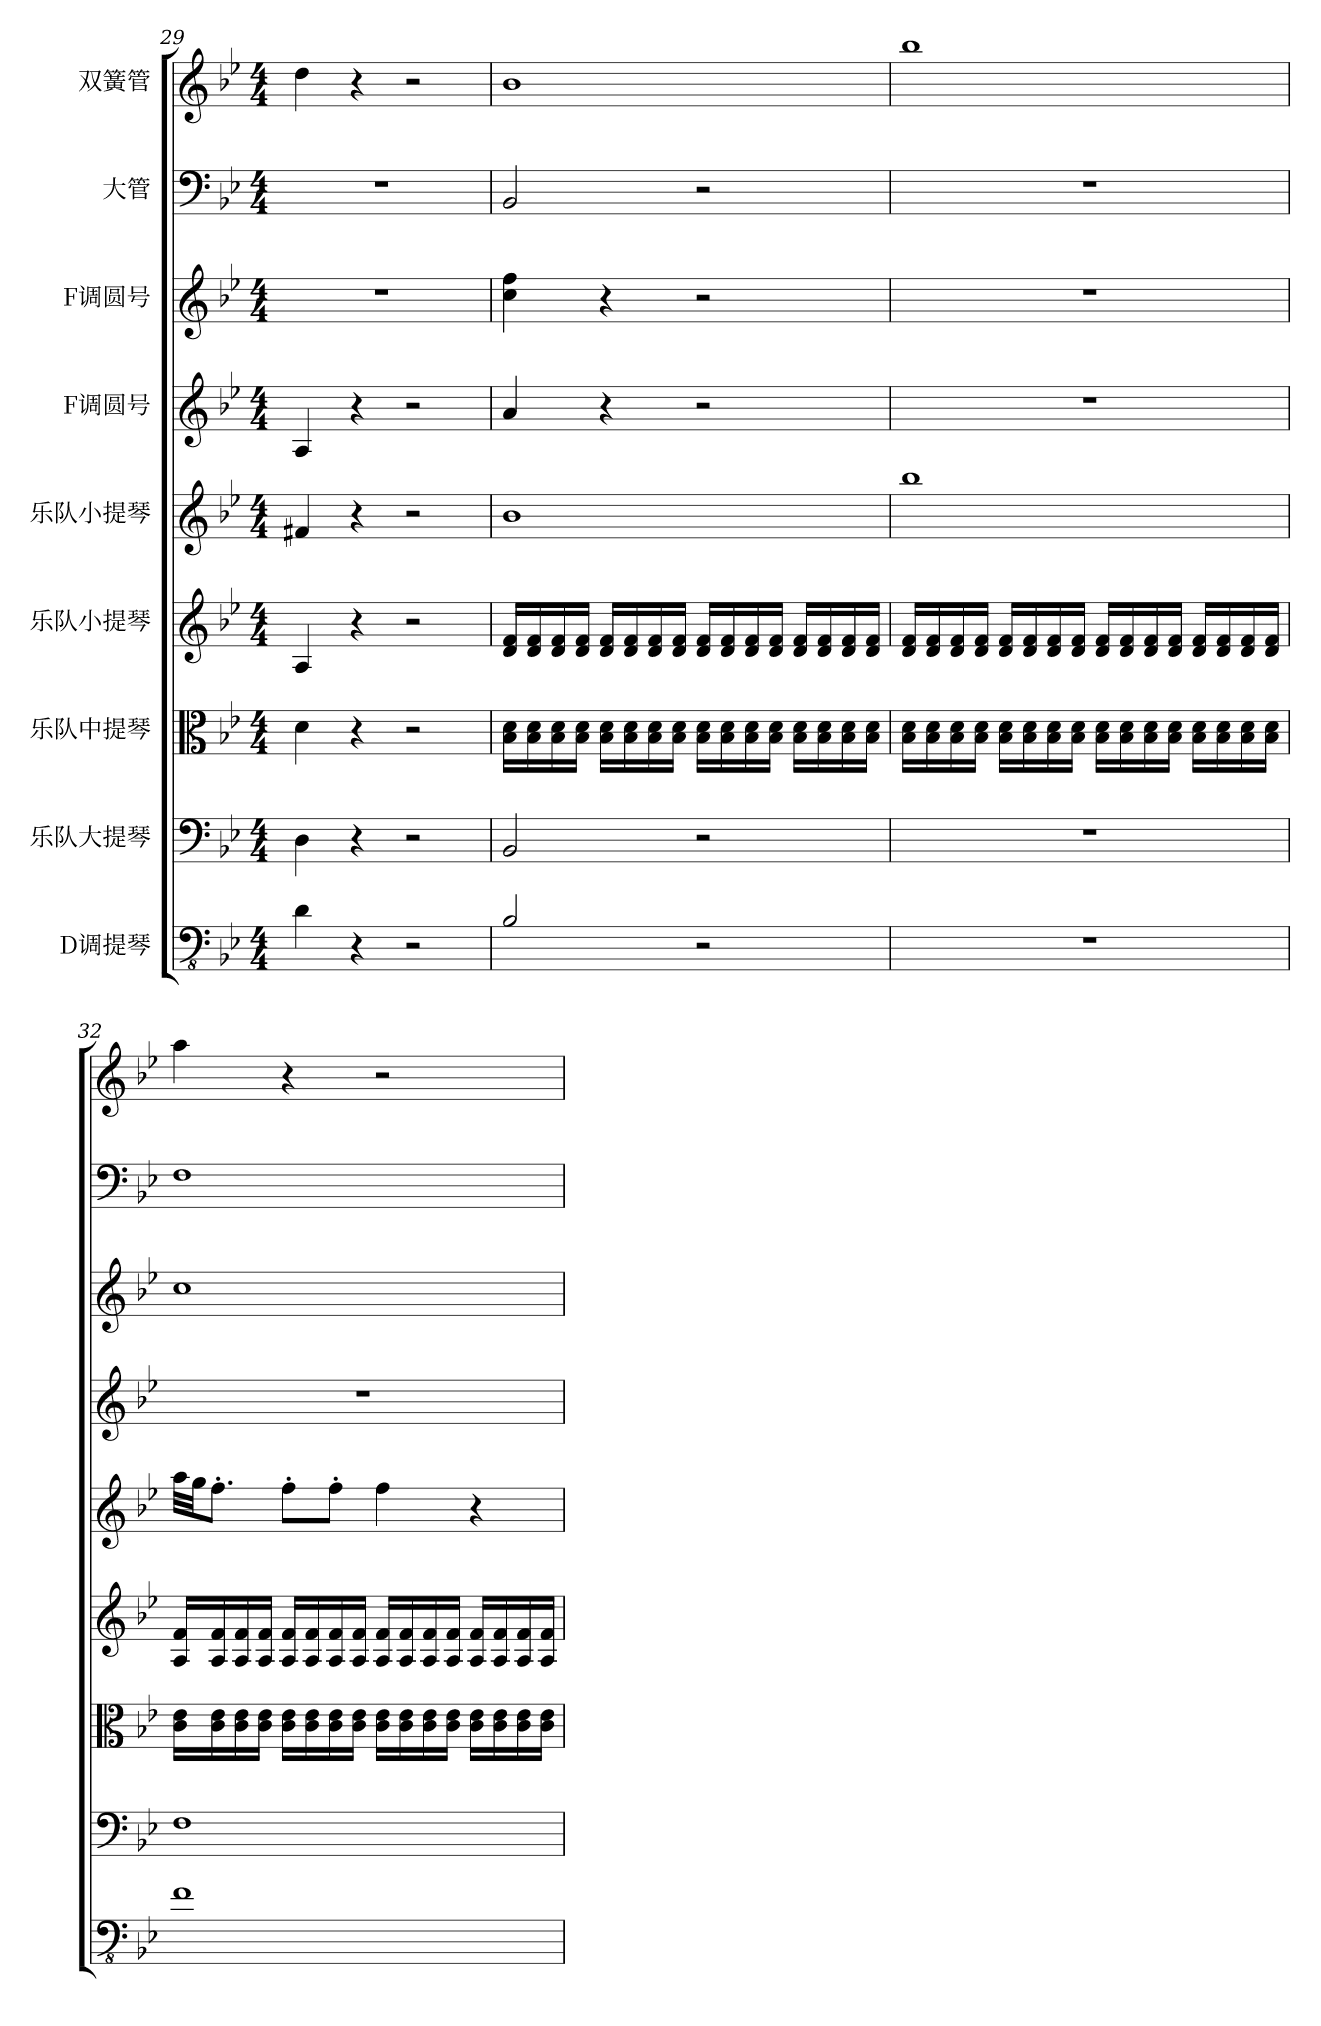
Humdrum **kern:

**kern	**kern	**kern	**kern	**kern	**kern	**kern	**kern	**kern
*part9	*part8	*part7	*part6	*part5	*part4	*part3	*part2	*part1
*staff9	*staff8	*staff7	*staff6	*staff5	*staff4	*staff3	*staff2	*staff1
*I"D调提琴	*I"乐队大提琴	*I"乐队中提琴	*I"乐队小提琴	*I"乐队小提琴	*I"F调圆号	*I"F调圆号	*I"大管	*I"双簧管
*clefFv4	*clefF4	*clefC3	*clefG2	*clefG2	*clefG2	*clefG2	*clefF4	*clefG2
*ITrd7c12	*	*	*	*	*ITrd4c7	*ITrd4c7	*	*
*k[b-e-]	*k[b-e-]	*k[b-e-]	*k[b-e-]	*k[b-e-]	*k[b-e-a-]	*k[b-e-a-]	*k[b-e-]	*k[b-e-]
*M4/4	*M4/4	*M4/4	*M4/4	*M4/4	*M4/4	*M4/4	*M4/4	*M4/4
=29	=29	=29	=29	=29	=29	=29	=29	=29
4DD\	4D\	4d\	4A/	4f#X/	4D/	1r	1r	4dd\
4r	4r	4r	4r	4r	4r	.	.	4r
2r	2r	2r	2r	2r	2r	.	.	2r
=30	=30	=30	=30	=30	=30	=30	=30	=30
*	*	*	*	*	*	*	*	*MM152
2BBB-/	2BB-/	16B-\ 16d\LL	16d/ 16f/LL	1b-	4d/	4f\ 4b-\	2BB-/	1b-
.	.	16B-\ 16d\	16d/ 16f/	.	.	.	.	.
.	.	16B-\ 16d\	16d/ 16f/	.	.	.	.	.
.	.	16B-\ 16d\JJ	16d/ 16f/JJ	.	.	.	.	.
.	.	16B-\ 16d\LL	16d/ 16f/LL	.	4r	4r	.	.
.	.	16B-\ 16d\	16d/ 16f/	.	.	.	.	.
.	.	16B-\ 16d\	16d/ 16f/	.	.	.	.	.
.	.	16B-\ 16d\JJ	16d/ 16f/JJ	.	.	.	.	.
2r	2r	16B-\ 16d\LL	16d/ 16f/LL	.	2r	2r	2r	.
.	.	16B-\ 16d\	16d/ 16f/	.	.	.	.	.
.	.	16B-\ 16d\	16d/ 16f/	.	.	.	.	.
.	.	16B-\ 16d\JJ	16d/ 16f/JJ	.	.	.	.	.
.	.	16B-\ 16d\LL	16d/ 16f/LL	.	.	.	.	.
.	.	16B-\ 16d\	16d/ 16f/	.	.	.	.	.
.	.	16B-\ 16d\	16d/ 16f/	.	.	.	.	.
.	.	16B-\ 16d\JJ	16d/ 16f/JJ	.	.	.	.	.
=31	=31	=31	=31	=31	=31	=31	=31	=31
1r	1r	16B-\ 16d\LL	16d/ 16f/LL	1bb-	1r	1r	1r	1bb-
.	.	16B-\ 16d\	16d/ 16f/	.	.	.	.	.
.	.	16B-\ 16d\	16d/ 16f/	.	.	.	.	.
.	.	16B-\ 16d\JJ	16d/ 16f/JJ	.	.	.	.	.
.	.	16B-\ 16d\LL	16d/ 16f/LL	.	.	.	.	.
.	.	16B-\ 16d\	16d/ 16f/	.	.	.	.	.
.	.	16B-\ 16d\	16d/ 16f/	.	.	.	.	.
.	.	16B-\ 16d\JJ	16d/ 16f/JJ	.	.	.	.	.
.	.	16B-\ 16d\LL	16d/ 16f/LL	.	.	.	.	.
.	.	16B-\ 16d\	16d/ 16f/	.	.	.	.	.
.	.	16B-\ 16d\	16d/ 16f/	.	.	.	.	.
.	.	16B-\ 16d\JJ	16d/ 16f/JJ	.	.	.	.	.
.	.	16B-\ 16d\LL	16d/ 16f/LL	.	.	.	.	.
.	.	16B-\ 16d\	16d/ 16f/	.	.	.	.	.
.	.	16B-\ 16d\	16d/ 16f/	.	.	.	.	.
.	.	16B-\ 16d\JJ	16d/ 16f/JJ	.	.	.	.	.
!!LO:PB:g=z
=32	=32	=32	=32	=32	=32	=32	=32	=32
1FF	1F	16c\ 16e-\LL	16A/ 16f/LL	32aa\LLL	1r	1f	1F	4aa\
.	.	.	.	32gg\JJ	.	.	.	.
.	.	16c\ 16e-\	16A/ 16f/	8.ff'\J	.	.	.	.
.	.	16c\ 16e-\	16A/ 16f/	.	.	.	.	.
.	.	16c\ 16e-\JJ	16A/ 16f/JJ	.	.	.	.	.
.	.	16c\ 16e-\LL	16A/ 16f/LL	8ff'\L	.	.	.	4r
.	.	16c\ 16e-\	16A/ 16f/	.	.	.	.	.
.	.	16c\ 16e-\	16A/ 16f/	8ff'\J	.	.	.	.
.	.	16c\ 16e-\JJ	16A/ 16f/JJ	.	.	.	.	.
.	.	16c\ 16e-\LL	16A/ 16f/LL	4ff\	.	.	.	2r
.	.	16c\ 16e-\	16A/ 16f/	.	.	.	.	.
.	.	16c\ 16e-\	16A/ 16f/	.	.	.	.	.
.	.	16c\ 16e-\JJ	16A/ 16f/JJ	.	.	.	.	.
.	.	16c\ 16e-\LL	16A/ 16f/LL	4r	.	.	.	.
.	.	16c\ 16e-\	16A/ 16f/	.	.	.	.	.
.	.	16c\ 16e-\	16A/ 16f/	.	.	.	.	.
.	.	16c\ 16e-\JJ	16A/ 16f/JJ	.	.	.	.	.
=	=	=	=	=	=	=	=	=
*-	*-	*-	*-	*-	*-	*-	*-	*-
